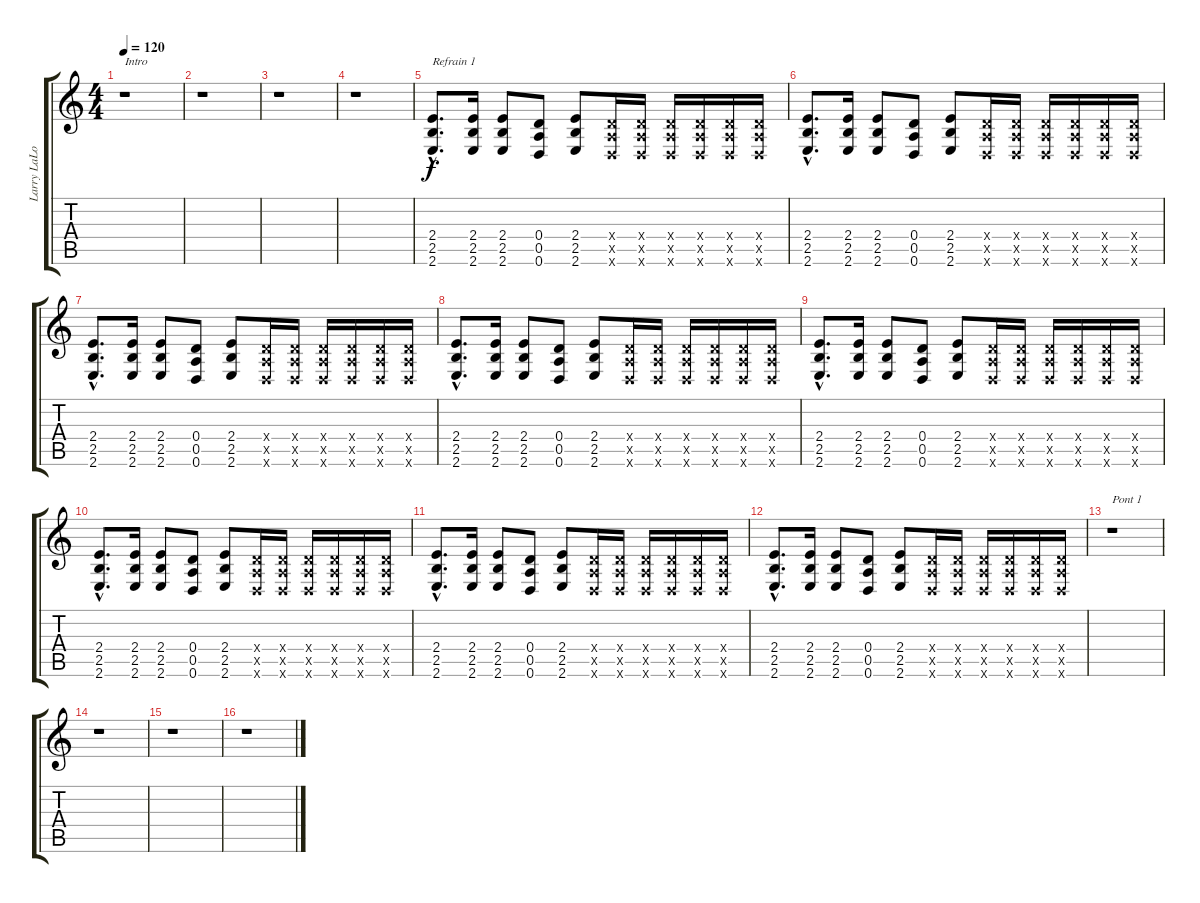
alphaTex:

\track ("Larry LaLonde" "Larry LaLo") {instrument distortionguitar}
\staff {score tabs}
\tuning (E4 B3 G3 D3 A2 D2) {hide}
\ts (4 4)
\tempo 120
\clef g2
\ks c
r.1{txt "Intro" dy f instrument distortionguitar} |
r.1 |
r.1 |
r.1 |
(2.4{hac} 2.5{hac} 2.6{hac}).8{d txt "Refrain 1"} (2.4 2.5 2.6).16 (2.4 2.5 2.6).8 (0.4 0.5 0.6).8 (2.4 2.5 2.6).8 (0.4{x} 0.5{x} 0.6{x}).16 (0.4{x} 0.5{x} 0.6{x}).16 (0.4{x} 0.5{x} 0.6{x}).16 (0.4{x} 0.5{x} 0.6{x}).16 (0.4{x} 0.5{x} 0.6{x}).16 (0.4{x} 0.5{x} 0.6{x}).16 |
(2.4{hac} 2.5{hac} 2.6{hac}).8{d} (2.4 2.5 2.6).16 (2.4 2.5 2.6).8 (0.4 0.5 0.6).8 (2.4 2.5 2.6).8 (0.4{x} 0.5{x} 0.6{x}).16 (0.4{x} 0.5{x} 0.6{x}).16 (0.4{x} 0.5{x} 0.6{x}).16 (0.4{x} 0.5{x} 0.6{x}).16 (0.4{x} 0.5{x} 0.6{x}).16 (0.4{x} 0.5{x} 0.6{x}).16 |
(2.4{hac} 2.5{hac} 2.6{hac}).8{d} (2.4 2.5 2.6).16 (2.4 2.5 2.6).8 (0.4 0.5 0.6).8 (2.4 2.5 2.6).8 (0.4{x} 0.5{x} 0.6{x}).16 (0.4{x} 0.5{x} 0.6{x}).16 (0.4{x} 0.5{x} 0.6{x}).16 (0.4{x} 0.5{x} 0.6{x}).16 (0.4{x} 0.5{x} 0.6{x}).16 (0.4{x} 0.5{x} 0.6{x}).16 |
(2.4{hac} 2.5{hac} 2.6{hac}).8{d} (2.4 2.5 2.6).16 (2.4 2.5 2.6).8 (0.4 0.5 0.6).8 (2.4 2.5 2.6).8 (0.4{x} 0.5{x} 0.6{x}).16 (0.4{x} 0.5{x} 0.6{x}).16 (0.4{x} 0.5{x} 0.6{x}).16 (0.4{x} 0.5{x} 0.6{x}).16 (0.4{x} 0.5{x} 0.6{x}).16 (0.4{x} 0.5{x} 0.6{x}).16 |
(2.4{hac} 2.5{hac} 2.6{hac}).8{d} (2.4 2.5 2.6).16 (2.4 2.5 2.6).8 (0.4 0.5 0.6).8 (2.4 2.5 2.6).8 (0.4{x} 0.5{x} 0.6{x}).16 (0.4{x} 0.5{x} 0.6{x}).16 (0.4{x} 0.5{x} 0.6{x}).16 (0.4{x} 0.5{x} 0.6{x}).16 (0.4{x} 0.5{x} 0.6{x}).16 (0.4{x} 0.5{x} 0.6{x}).16 |
(2.4{hac} 2.5{hac} 2.6{hac}).8{d} (2.4 2.5 2.6).16 (2.4 2.5 2.6).8 (0.4 0.5 0.6).8 (2.4 2.5 2.6).8 (0.4{x} 0.5{x} 0.6{x}).16 (0.4{x} 0.5{x} 0.6{x}).16 (0.4{x} 0.5{x} 0.6{x}).16 (0.4{x} 0.5{x} 0.6{x}).16 (0.4{x} 0.5{x} 0.6{x}).16 (0.4{x} 0.5{x} 0.6{x}).16 |
(2.4{hac} 2.5{hac} 2.6{hac}).8{d} (2.4 2.5 2.6).16 (2.4 2.5 2.6).8 (0.4 0.5 0.6).8 (2.4 2.5 2.6).8 (0.4{x} 0.5{x} 0.6{x}).16 (0.4{x} 0.5{x} 0.6{x}).16 (0.4{x} 0.5{x} 0.6{x}).16 (0.4{x} 0.5{x} 0.6{x}).16 (0.4{x} 0.5{x} 0.6{x}).16 (0.4{x} 0.5{x} 0.6{x}).16 |
(2.4{hac} 2.5{hac} 2.6{hac}).8{d} (2.4 2.5 2.6).16 (2.4 2.5 2.6).8 (0.4 0.5 0.6).8 (2.4 2.5 2.6).8 (0.4{x} 0.5{x} 0.6{x}).16 (0.4{x} 0.5{x} 0.6{x}).16 (0.4{x} 0.5{x} 0.6{x}).16 (0.4{x} 0.5{x} 0.6{x}).16 (0.4{x} 0.5{x} 0.6{x}).16 (0.4{x} 0.5{x} 0.6{x}).16 |
r.1{txt "Pont 1"} |
r.1 |
r.1 |
r.1
